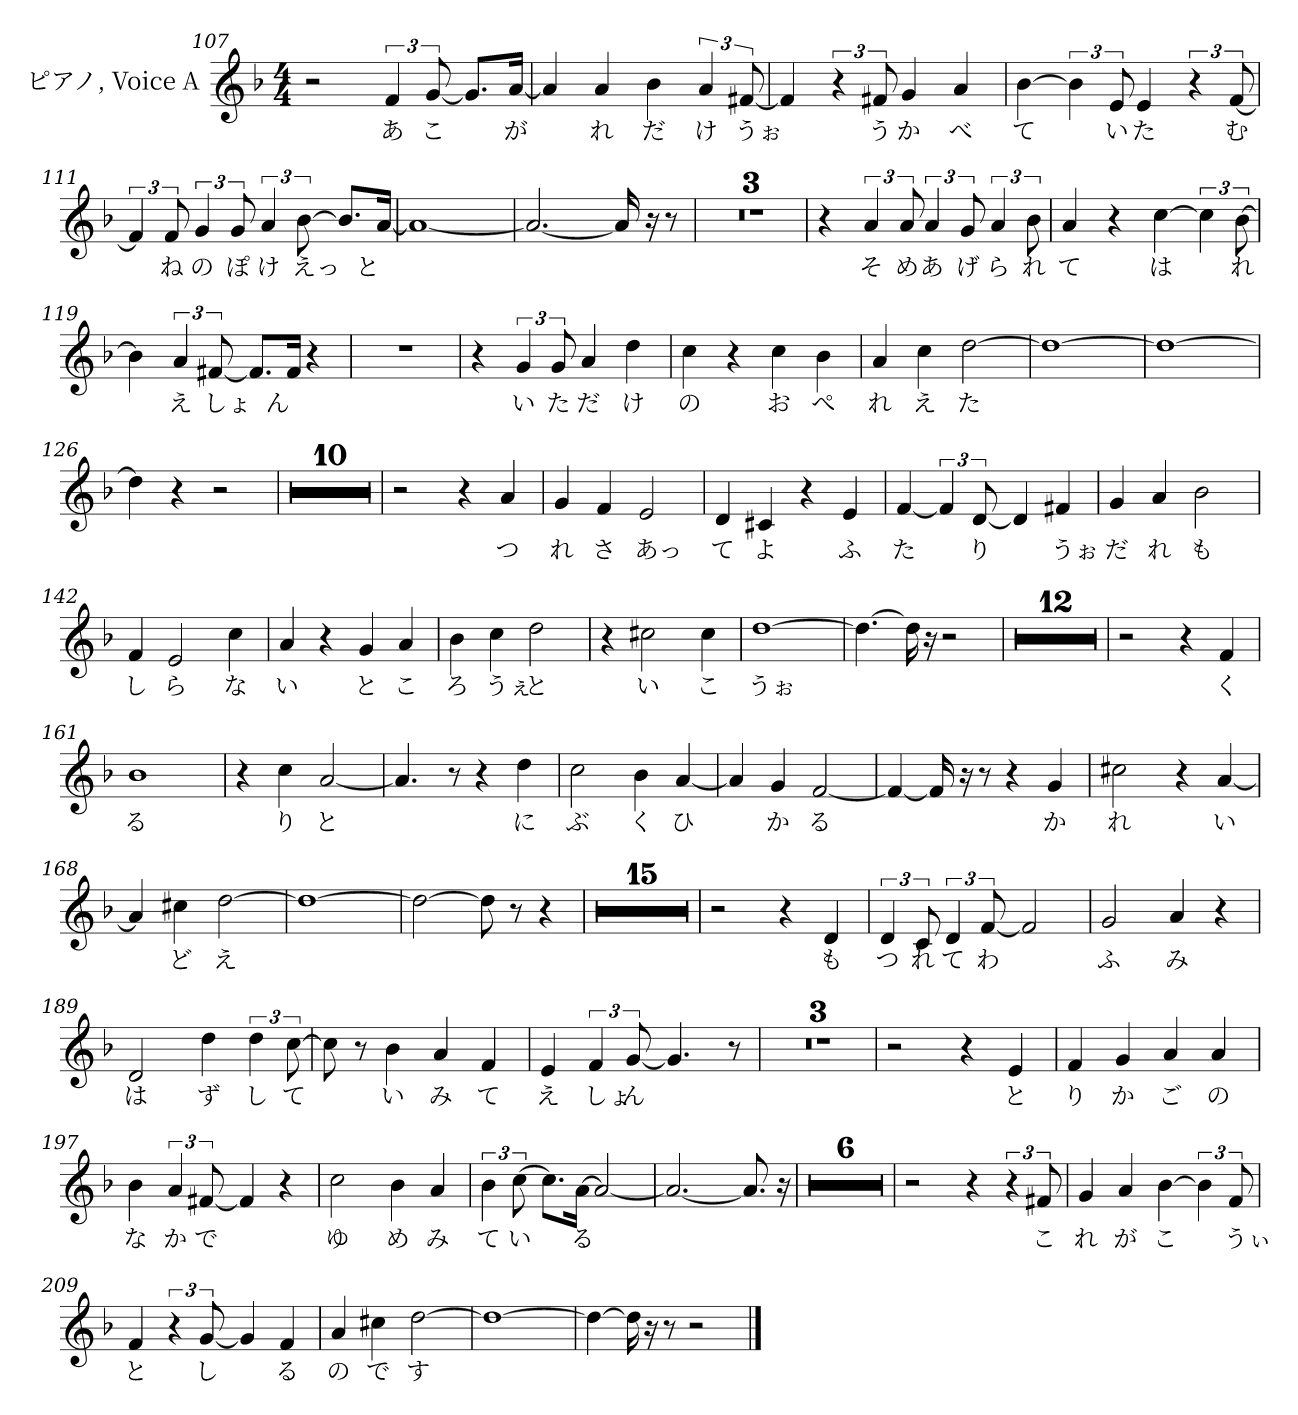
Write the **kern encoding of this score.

**kern	**text
*part1	*part1
*staff1	*staff1
*I"ピアノ, Voice A	*
*clefG2	*
*k[b-]	*
*M4/4	*
=107	=107
2r	.
!	!LO:LY:b
6f/	あ
!	!LO:LY:b
[12g/	こ
8.g/L]	.
!	!LO:LY:b
[16a/Jk	が
=108	=108
4a/]	.
!	!LO:LY:b
4a/	れ
!	!LO:LY:b
4b-\	だ
!	!LO:LY:b
6a/	け
!	!LO:LY:b
[12f#X/	うぉ
=109	=109
4f#/]	.
6r	.
!	!LO:LY:b
12f#X/	う
!	!LO:LY:b
4g/	か
!	!LO:LY:b
4a/	べ
=110	=110
!	!LO:LY:b
[4b-\	て
6b-\]	.
!	!LO:LY:b
12e/	い
!	!LO:LY:b
4e/	た
6r	.
!	!LO:LY:b
[12f/	む
!!LO:PB:g=z
=111	=111
6f/]	.
!	!LO:LY:b
12f/	ね
!	!LO:LY:b
6g/	の
!	!LO:LY:b
12g/	ぽ
!	!LO:LY:b
6a/	け
!	!LO:LY:b
[12b-\	えっ
8.b-/L]	.
!	!LO:LY:b
[16a/Jk	と
=112	=112
1a_	.
=113	=113
2.a/_	.
16a/]	.
16r	.
8r	.
=114	=114
1r	.
=115	=115
1r	.
=116	=116
1r	.
=117	=117
4r	.
!	!LO:LY:b
6a/	そ
!	!LO:LY:b
12a/	め
!	!LO:LY:b
6a/	あ
!	!LO:LY:b
12g/	げ
!	!LO:LY:b
6a/	ら
!	!LO:LY:b
12b-\	れ
=118	=118
!	!LO:LY:b
4a/	て
4r	.
!	!LO:LY:b
[4cc\	は
6cc\]	.
!	!LO:LY:b
[12b-\	れ
!!LO:LB:g=z
=119	=119
4b-\]	.
!	!LO:LY:b
6a/	え
!	!LO:LY:b
[12f#X/	しょ
8.f#/L]	.
!	!LO:LY:b
16f#/Jk	ん
4r	.
=120	=120
1r	.
=121	=121
4r	.
!	!LO:LY:b
6g/	い
!	!LO:LY:b
12g/	た
!	!LO:LY:b
4a/	だ
!	!LO:LY:b
4dd\	け
=122	=122
!	!LO:LY:b
4cc\	の
4r	.
!	!LO:LY:b
4cc\	お
!	!LO:LY:b
4b-\	ぺ
=123	=123
!	!LO:LY:b
4a/	れ
!	!LO:LY:b
4cc\	え
!	!LO:LY:b
[2dd\	た
=124	=124
1dd_	.
=125	=125
1dd_	.
=126	=126
4dd\]	.
4r	.
2r	.
=127	=127
1r	.
=128	=128
1r	.
=129	=129
1r	.
=130	=130
1r	.
!!LO:LB:g=z
=131	=131
1r	.
=132	=132
1r	.
=133	=133
1r	.
=134	=134
1r	.
=135	=135
1r	.
=136	=136
1r	.
=137	=137
2r	.
4r	.
!	!LO:LY:b
4a/	つ
=138	=138
!	!LO:LY:b
4g/	れ
!	!LO:LY:b
4f/	さ
!	!LO:LY:b
2e/	あっ
=139	=139
!	!LO:LY:b
4d/	て
!	!LO:LY:b
4c#X/	よ
4r	.
!	!LO:LY:b
4e/	ふ
=140	=140
!	!LO:LY:b
[4f/	た
6f/]	.
!	!LO:LY:b
[12d/	り
4d/]	.
!	!LO:LY:b
4f#X/	うぉ
=141	=141
!	!LO:LY:b
4g/	だ
!	!LO:LY:b
4a/	れ
!	!LO:LY:b
2b-\	も
=142	=142
!	!LO:LY:b
4f/	し
!	!LO:LY:b
2e/	ら
!	!LO:LY:b
4cc\	な
!!LO:LB:g=z
=143	=143
!	!LO:LY:b
4a/	い
4r	.
!	!LO:LY:b
4g/	と
!	!LO:LY:b
4a/	こ
=144	=144
!	!LO:LY:b
4b-\	ろ
!	!LO:LY:b
4cc\	うぇ
!	!LO:LY:b
2dd\	と
=145	=145
4r	.
!	!LO:LY:b
2cc#X\	い
!	!LO:LY:b
4cc#\	こ
=146	=146
!	!LO:LY:b
[1dd	うぉ
=147	=147
4.dd\_	.
16dd\]	.
16r	.
2r	.
=148	=148
1r	.
=149	=149
1r	.
=150	=150
1r	.
=151	=151
1r	.
=152	=152
1r	.
=153	=153
1r	.
=154	=154
1r	.
=155	=155
1r	.
=156	=156
1r	.
=157	=157
1r	.
!!LO:LB:g=z
=158	=158
1r	.
=159	=159
1r	.
=160	=160
2r	.
4r	.
!	!LO:LY:b
4f/	く
=161	=161
!	!LO:LY:b
1b-	る
=162	=162
4r	.
!	!LO:LY:b
4cc\	り
!	!LO:LY:b
[2a/	と
=163	=163
4.a/]	.
8r	.
4r	.
!	!LO:LY:b
4dd\	に
=164	=164
!	!LO:LY:b
2cc\	ぶ
!	!LO:LY:b
4b-\	く
!	!LO:LY:b
[4a/	ひ
=165	=165
4a/]	.
!	!LO:LY:b
4g/	か
!	!LO:LY:b
[2f/	る
=166	=166
4f/_	.
16f/]	.
16r	.
8r	.
4r	.
!	!LO:LY:b
4g/	か
=167	=167
!	!LO:LY:b
2cc#X\	れ
4r	.
!	!LO:LY:b
[4a/	い
=168	=168
4a/]	.
!	!LO:LY:b
4cc#X\	ど
!	!LO:LY:b
[2dd\	え
=169	=169
1dd_	.
!!LO:LB:g=z
=170	=170
2dd\_	.
8dd\]	.
8r	.
4r	.
=171	=171
1r	.
=172	=172
1r	.
=173	=173
1r	.
=174	=174
1r	.
=175	=175
1r	.
=176	=176
1r	.
=177	=177
1r	.
=178	=178
1r	.
=179	=179
1r	.
=180	=180
1r	.
=181	=181
1r	.
=182	=182
1r	.
=183	=183
1r	.
=184	=184
1r	.
=185	=185
1r	.
=186	=186
2r	.
4r	.
!	!LO:LY:b
4d/	も
!!LO:LB:g=z
=187	=187
!	!LO:LY:b
6d/	つ
!	!LO:LY:b
12c/	れ
!	!LO:LY:b
6d/	て
!	!LO:LY:b
[12f/	わ
2f/]	.
=188	=188
!	!LO:LY:b
2g/	ふ
!	!LO:LY:b
4a/	み
4r	.
=189	=189
!	!LO:LY:b
2d/	は
!	!LO:LY:b
4dd\	ず
!	!LO:LY:b
6dd\	し
!	!LO:LY:b
[12cc\	て
=190	=190
8cc\]	.
8r	.
!	!LO:LY:b
4b-\	い
!	!LO:LY:b
4a/	み
!	!LO:LY:b
4f/	て
=191	=191
!	!LO:LY:b
4e/	え
!	!LO:LY:b
6f/	しょ
!	!LO:LY:b
[12g/	ん
4.g/]	.
8r	.
=192	=192
1r	.
=193	=193
1r	.
=194	=194
1r	.
=195	=195
2r	.
4r	.
!	!LO:LY:b
4e/	と
=196	=196
!	!LO:LY:b
4f/	り
!	!LO:LY:b
4g/	か
!	!LO:LY:b
4a/	ご
!	!LO:LY:b
4a/	の
!!LO:LB:g=z
=197	=197
!	!LO:LY:b
4b-\	な
!	!LO:LY:b
6a/	か
!	!LO:LY:b
[12f#X/	で
4f#/]	.
4r	.
=198	=198
!	!LO:LY:b
2cc\	ゆ
!	!LO:LY:b
4b-\	め
!	!LO:LY:b
4a/	み
=199	=199
!	!LO:LY:b
6b-\	て
!	!LO:LY:b
[12cc\	い
8.cc\L]	.
!	!LO:LY:b
[16a\Jk	る
2a/_	.
=200	=200
2.a/_	.
8.a/]	.
16r	.
=201	=201
1r	.
=202	=202
1r	.
=203	=203
1r	.
=204	=204
1r	.
=205	=205
1r	.
=206	=206
1r	.
=207	=207
2r	.
4r	.
6r	.
!	!LO:LY:b
12f#X/	こ
!!LO:LB:g=z
=208	=208
!	!LO:LY:b
4g/	れ
!	!LO:LY:b
4a/	が
!	!LO:LY:b
[4b-\	こ
6b-\]	.
!	!LO:LY:b
12f/	うぃ
=209	=209
!	!LO:LY:b
4f/	と
6r	.
!	!LO:LY:b
[12g/	し
4g/]	.
!	!LO:LY:b
4f/	る
=210	=210
!	!LO:LY:b
4a/	の
!	!LO:LY:b
4cc#X\	で
!	!LO:LY:b
[2dd\	す
=211	=211
1dd_	.
=212	=212
4dd\_	.
16dd\]	.
16r	.
8r	.
2r	.
==	==
*-	*-
